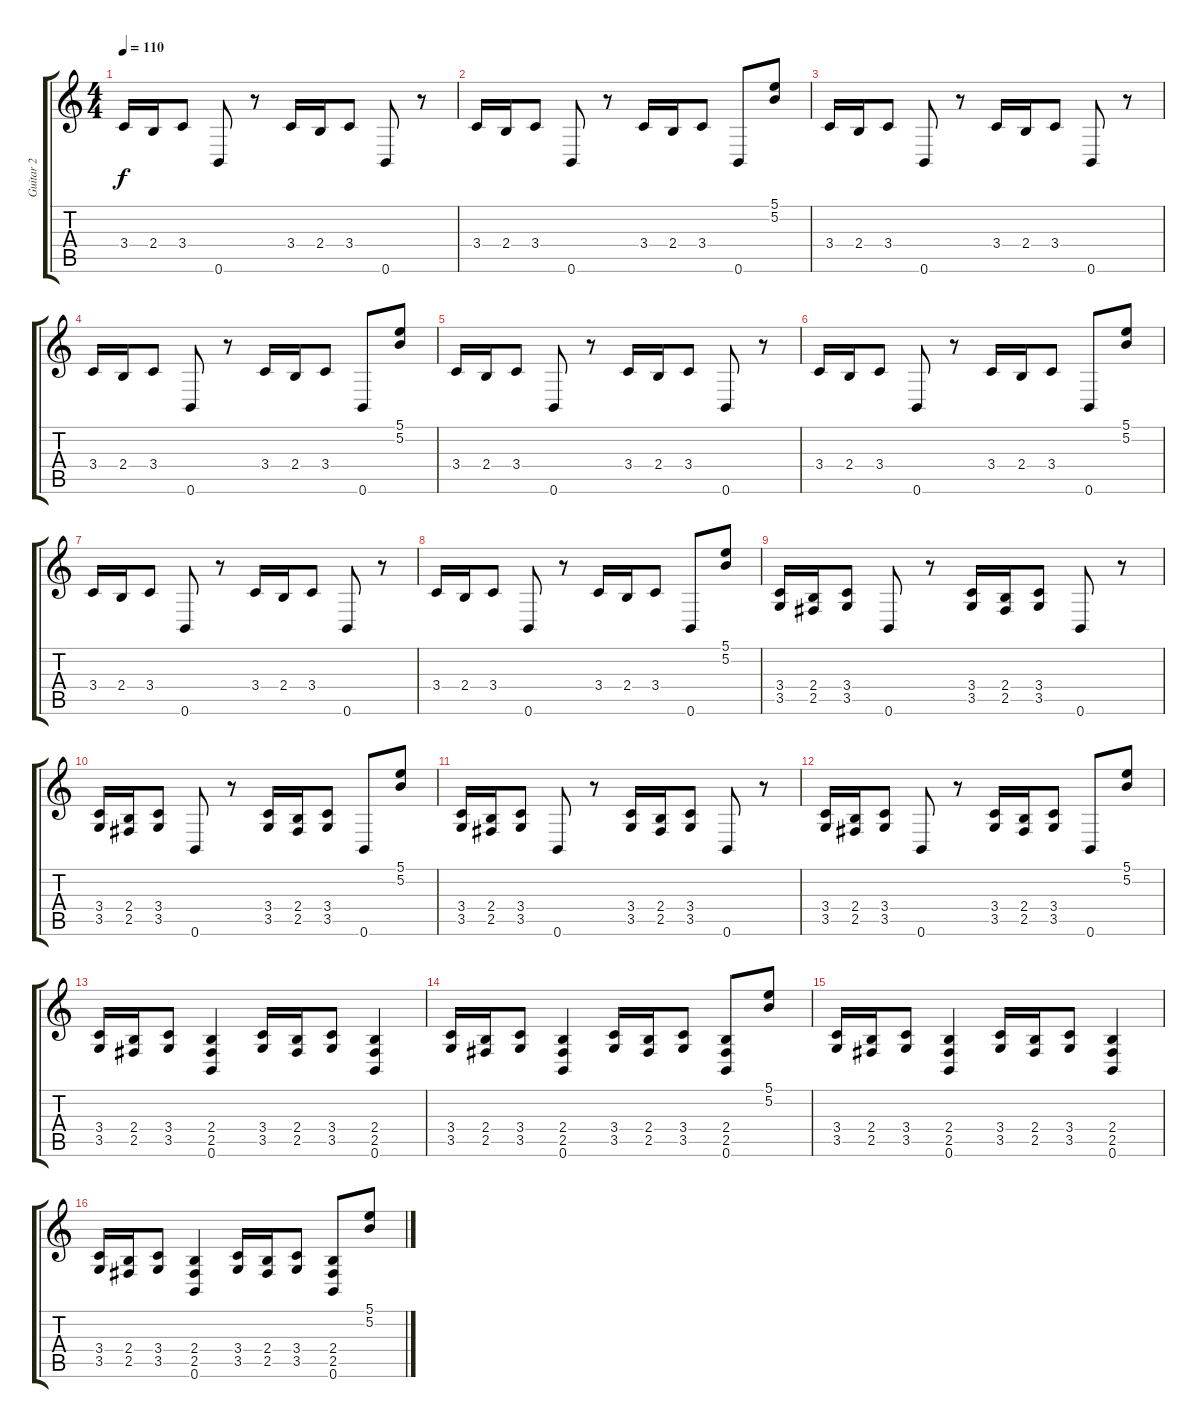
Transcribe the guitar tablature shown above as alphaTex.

\track ("Guitar 2" "Guitar 2") {instrument distortionguitar}
\staff {score tabs}
\tuning (B3 Gb3 D3 A2 E2 B1) {hide}
\ts (4 4)
\tempo 110
\clef g2
\ks c
3.4.16{dy f} 2.4.16 3.4.8 0.6.8 r.8 3.4.16 2.4.16 3.4.8 0.6.8 r.8 |
3.4.16 2.4.16 3.4.8 0.6.8 r.8 3.4.16 2.4.16 3.4.8 0.6.8 (5.1 5.2).8 |
3.4.16 2.4.16 3.4.8 0.6.8 r.8 3.4.16 2.4.16 3.4.8 0.6.8 r.8 |
3.4.16 2.4.16 3.4.8 0.6.8 r.8 3.4.16 2.4.16 3.4.8 0.6.8 (5.1 5.2).8 |
3.4.16 2.4.16 3.4.8 0.6.8 r.8 3.4.16 2.4.16 3.4.8 0.6.8 r.8 |
3.4.16 2.4.16 3.4.8 0.6.8 r.8 3.4.16 2.4.16 3.4.8 0.6.8 (5.1 5.2).8 |
3.4.16 2.4.16 3.4.8 0.6.8 r.8 3.4.16 2.4.16 3.4.8 0.6.8 r.8 |
3.4.16 2.4.16 3.4.8 0.6.8 r.8 3.4.16 2.4.16 3.4.8 0.6.8 (5.1 5.2).8 |
(3.4 3.5).16 (2.4 2.5).16 (3.4 3.5).8 0.6.8 r.8 (3.4 3.5).16 (2.4 2.5).16 (3.4 3.5).8 0.6.8 r.8 |
(3.4 3.5).16 (2.4 2.5).16 (3.4 3.5).8 0.6.8 r.8 (3.4 3.5).16 (2.4 2.5).16 (3.4 3.5).8 0.6.8 (5.1 5.2).8 |
(3.4 3.5).16 (2.4 2.5).16 (3.4 3.5).8 0.6.8 r.8 (3.4 3.5).16 (2.4 2.5).16 (3.4 3.5).8 0.6.8 r.8 |
(3.4 3.5).16 (2.4 2.5).16 (3.4 3.5).8 0.6.8 r.8 (3.4 3.5).16 (2.4 2.5).16 (3.4 3.5).8 0.6.8 (5.1 5.2).8 |
(3.4 3.5).16 (2.4 2.5).16 (3.4 3.5).8 (2.4 2.5 0.6).4 (3.4 3.5).16 (2.4 2.5).16 (3.4 3.5).8 (2.4 2.5 0.6).4 |
(3.4 3.5).16 (2.4 2.5).16 (3.4 3.5).8 (2.4 2.5 0.6).4 (3.4 3.5).16 (2.4 2.5).16 (3.4 3.5).8 (2.4 2.5 0.6).8 (5.1 5.2).8 |
(3.4 3.5).16 (2.4 2.5).16 (3.4 3.5).8 (2.4 2.5 0.6).4 (3.4 3.5).16 (2.4 2.5).16 (3.4 3.5).8 (2.4 2.5 0.6).4 |
(3.4 3.5).16 (2.4 2.5).16 (3.4 3.5).8 (2.4 2.5 0.6).4 (3.4 3.5).16 (2.4 2.5).16 (3.4 3.5).8 (2.4 2.5 0.6).8 (5.1 5.2).8
